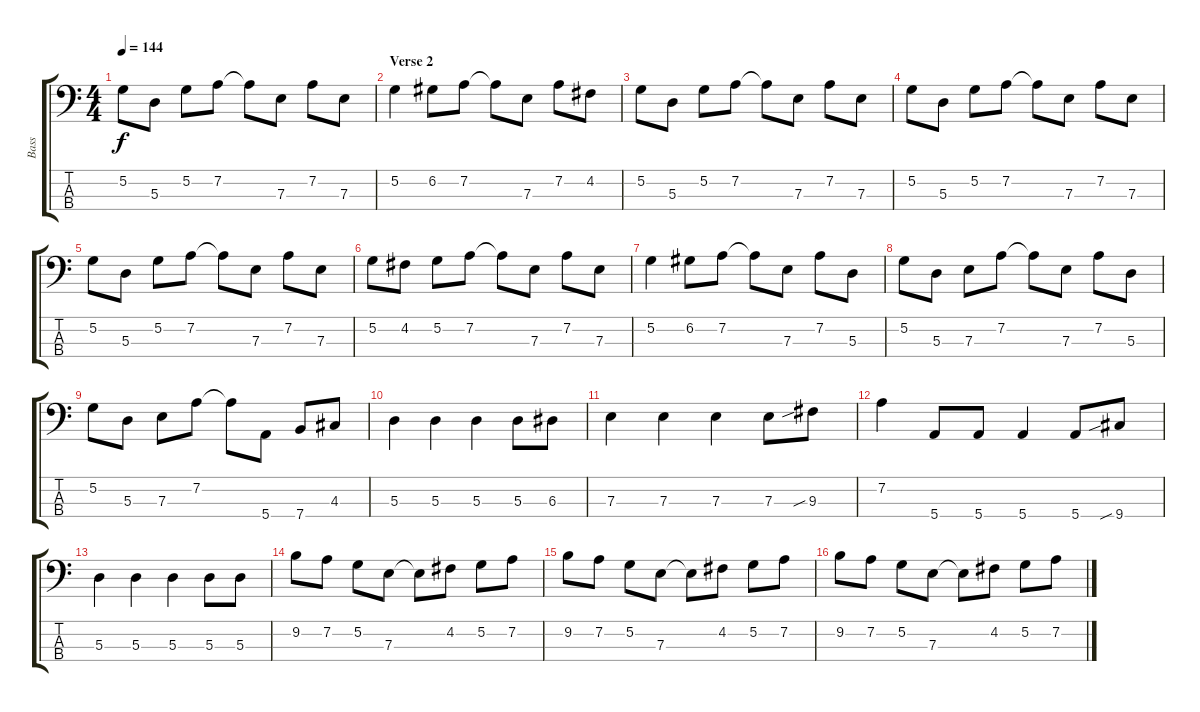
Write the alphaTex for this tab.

\track ("Bass" "Bass") {instrument electricbassfinger}
\staff {score tabs}
\tuning (G2 D2 A1 E1) {hide}
\ts (4 4)
\tempo 144
\clef f4
\ks c
5.2.8{dy f} 5.3.8 5.2.8 7.2.8 7.2{t}.8 7.3.8 7.2.8 7.3.8 |
\section ("" "Verse 2")
5.2.4 6.2.8 7.2.8 7.2{t}.8 7.3.8 7.2.8 4.2.8 |
5.2.8 5.3.8 5.2.8 7.2.8 7.2{t}.8 7.3.8 7.2.8 7.3.8 |
5.2.8 5.3.8 5.2.8 7.2.8 7.2{t}.8 7.3.8 7.2.8 7.3.8 |
5.2.8 5.3.8 5.2.8 7.2.8 7.2{t}.8 7.3.8 7.2.8 7.3.8 |
5.2.8 4.2.8 5.2.8 7.2.8 7.2{t}.8 7.3.8 7.2.8 7.3.8 |
5.2.4 6.2.8 7.2.8 7.2{t}.8 7.3.8 7.2.8 5.3.8 |
5.2.8 5.3.8 7.3.8 7.2.8 7.2{t}.8 7.3.8 7.2.8 5.3.8 |
5.2.8 5.3.8 7.3.8 7.2.8 7.2{t}.8 5.4.8 7.4.8 4.3.8 |
5.3.4 5.3.4 5.3.4 5.3.8 6.3.8 |
7.3.4 7.3.4 7.3.4 7.3.8 9.3{sib}.8 |
7.2.4 5.4.8 5.4.8 5.4.4 5.4.8 9.4{sib}.8 |
5.3.4 5.3.4 5.3.4 5.3.8 5.3.8 |
9.2.8 7.2.8 5.2.8 7.3.8 7.3{t}.8 4.2.8 5.2.8 7.2.8 |
9.2.8 7.2.8 5.2.8 7.3.8 7.3{t}.8 4.2.8 5.2.8 7.2.8 |
9.2.8 7.2.8 5.2.8 7.3.8 7.3{t}.8 4.2.8 5.2.8 7.2.8
